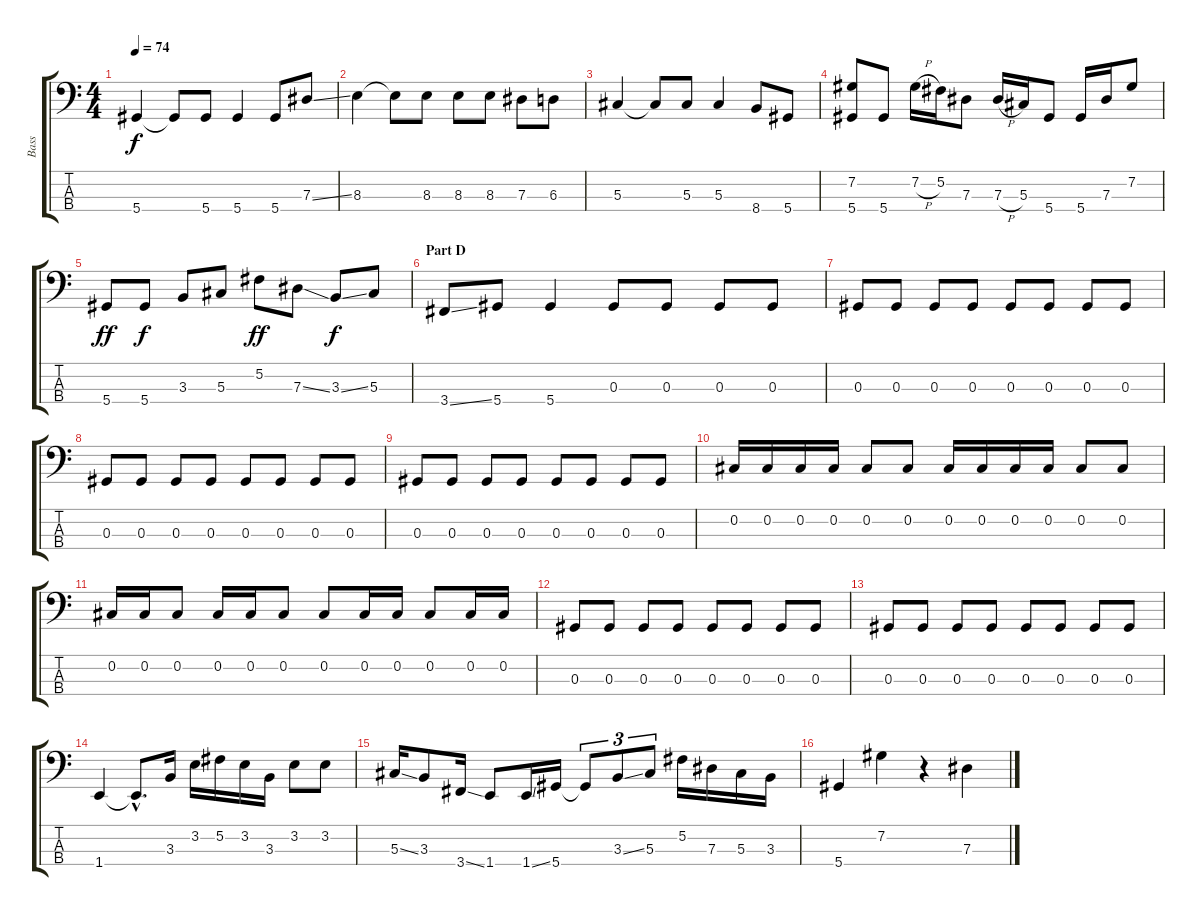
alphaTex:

\track ("Bass" "Bass") {instrument electricbassfinger}
\staff {score tabs}
\tuning (Gb2 Db2 Ab1 Eb1) {hide}
\ts (4 4)
\tempo 74
\clef f4
\ks c
5.4.4{dy f} 5.4{t}.8 5.4.8 5.4.4 5.4.8 7.3{ss}.8 |
8.3.4 8.3{t}.8 8.3.8 8.3.8 8.3.8 7.3.8 6.3.8 |
5.3.4 5.3{t}.8 5.3.8 5.3.4 8.4.8 5.4.8 |
(7.2 5.4).8 5.4.8 7.2{h}.16 5.2.16 7.3.8 7.3{h}.16 5.3.16 5.4.8 5.4.16 7.3.16 7.2.8 |
5.4.8{dy ff} 5.4.8{dy f} 3.3.8 5.3.8 5.2.8{dy ff} 7.3{ss}.8 3.3{ss}.8{dy f} 5.3.8 |
\section ("" "Part D")
3.4{ss}.8 5.4.8 5.4.4 0.3.8 0.3.8 0.3.8 0.3.8 |
0.3.8 0.3.8 0.3.8 0.3.8 0.3.8 0.3.8 0.3.8 0.3.8 |
0.3.8 0.3.8 0.3.8 0.3.8 0.3.8 0.3.8 0.3.8 0.3.8 |
0.3.8 0.3.8 0.3.8 0.3.8 0.3.8 0.3.8 0.3.8 0.3.8 |
0.2.16 0.2.16 0.2.16 0.2.16 0.2.8 0.2.8 0.2.16 0.2.16 0.2.16 0.2.16 0.2.8 0.2.8 |
0.2.16 0.2.16 0.2.8 0.2.16 0.2.16 0.2.8 0.2.8 0.2.16 0.2.16 0.2.8 0.2.16 0.2.16 |
0.3.8 0.3.8 0.3.8 0.3.8 0.3.8 0.3.8 0.3.8 0.3.8 |
0.3.8 0.3.8 0.3.8 0.3.8 0.3.8 0.3.8 0.3.8 0.3.8 |
1.4.4 1.4{hac t}.8{d} 3.3.16 3.2.16 5.2.16 3.2.16 3.3.16 3.2.8 3.2.8 |
5.3{ss}.16 3.3.8 3.4{ss}.16 1.4.8 1.4{ss}.16 5.4.16 5.4{t}.8{tu (3 2)} 3.3{ss}.8{tu (3 2)} 5.3.8{tu (3 2)} 5.2.16 7.3.16 5.3.16 3.3.16 |
5.4.4 7.2.4 r.4 7.3.4
